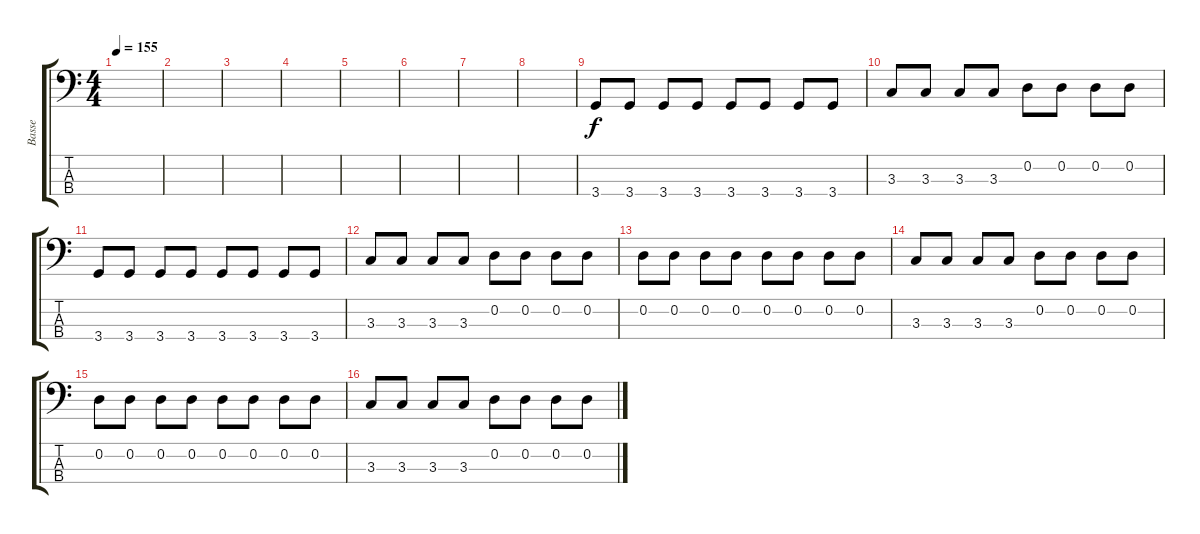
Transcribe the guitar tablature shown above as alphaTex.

\track ("Basse" "Basse") {instrument electricbassfinger}
\staff {score tabs}
\tuning (G2 D2 A1 E1) {hide}
\ts (4 4)
\tempo 155
\clef f4
\ks c
|
|
|
|
|
|
|
|
3.4.8 3.4.8 3.4.8 3.4.8 3.4.8 3.4.8 3.4.8 3.4.8 |
3.3.8 3.3.8 3.3.8 3.3.8 0.2.8 0.2.8 0.2.8 0.2.8 |
3.4.8 3.4.8 3.4.8 3.4.8 3.4.8 3.4.8 3.4.8 3.4.8 |
3.3.8 3.3.8 3.3.8 3.3.8 0.2.8 0.2.8 0.2.8 0.2.8 |
0.2.8 0.2.8 0.2.8 0.2.8 0.2.8 0.2.8 0.2.8 0.2.8 |
3.3.8 3.3.8 3.3.8 3.3.8 0.2.8 0.2.8 0.2.8 0.2.8 |
0.2.8 0.2.8 0.2.8 0.2.8 0.2.8 0.2.8 0.2.8 0.2.8 |
3.3.8 3.3.8 3.3.8 3.3.8 0.2.8 0.2.8 0.2.8 0.2.8
